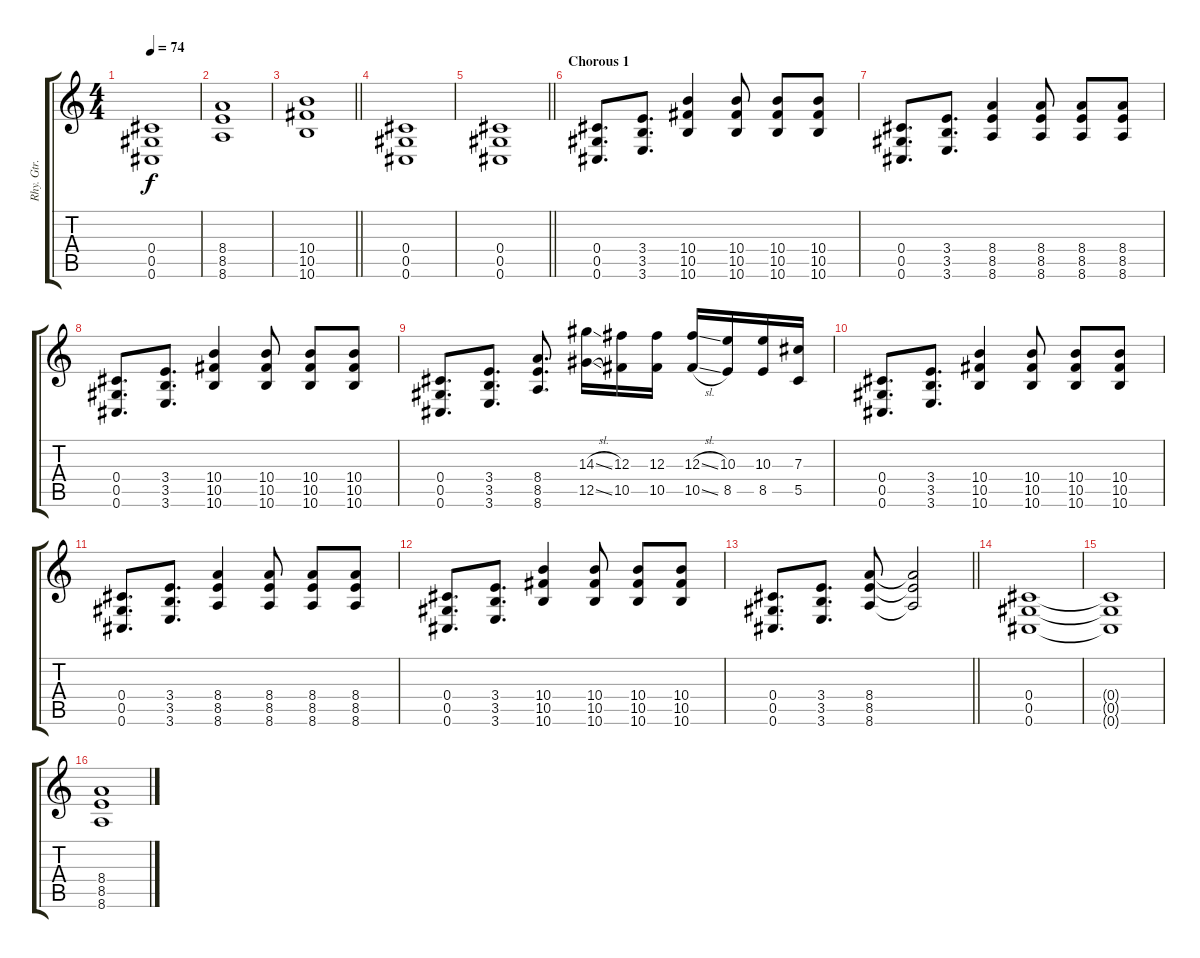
\track ("Rhy. Gtr. 1" "Rhy. Gtr. ") {instrument distortionguitar}
\staff {score tabs}
\tuning (Eb4 Bb3 Gb3 Db3 Ab2 Db2) {hide}
\ts (4 4)
\tempo 74
\clef g2
\ks c
(0.4{t} 0.5{t} 0.6{t}).1{dy f} |
(8.4 8.5 8.6).1 |
\barLineRight lightlight
(10.4 10.5 10.6).1 |
\section ("" "")
(0.4 0.5 0.6).1 |
\barLineRight lightlight
(0.4 0.5 0.6).1 |
\section ("" "Chorous 1")
(0.4 0.5 0.6).8{d} (3.4 3.5 3.6).8{d} (10.4 10.5 10.6).4 (10.4 10.5 10.6).8 (10.4 10.5 10.6).8 (10.4 10.5 10.6).8 |
(0.4 0.5 0.6).8{d} (3.4 3.5 3.6).8{d} (8.4 8.5 8.6).4 (8.4 8.5 8.6).8 (8.4 8.5 8.6).8 (8.4 8.5 8.6).8 |
(0.4 0.5 0.6).8{d} (3.4 3.5 3.6).8{d} (10.4 10.5 10.6).4 (10.4 10.5 10.6).8 (10.4 10.5 10.6).8 (10.4 10.5 10.6).8 |
(0.4 0.5 0.6).8{d} (3.4 3.5 3.6).8{d} (8.4 8.5 8.6).8{d} (14.3{sl} 12.5{sl}).16 (12.3 10.5).16 (12.3 10.5).16 (12.3{sl} 10.5{sl}).16 (10.3 8.5).16 (10.3 8.5).16 (7.3 5.5).16 |
(0.4 0.5 0.6).8{d} (3.4 3.5 3.6).8{d} (10.4 10.5 10.6).4 (10.4 10.5 10.6).8 (10.4 10.5 10.6).8 (10.4 10.5 10.6).8 |
(0.4 0.5 0.6).8{d} (3.4 3.5 3.6).8{d} (8.4 8.5 8.6).4 (8.4 8.5 8.6).8 (8.4 8.5 8.6).8 (8.4 8.5 8.6).8 |
(0.4 0.5 0.6).8{d} (3.4 3.5 3.6).8{d} (10.4 10.5 10.6).4 (10.4 10.5 10.6).8 (10.4 10.5 10.6).8 (10.4 10.5 10.6).8 |
\barLineRight lightlight
(0.4 0.5 0.6).8{d} (3.4 3.5 3.6).8{d} (8.4 8.5 8.6).8 (8.4{t} 8.5{t} 8.6{t}).2 |
\section ("" "")
(0.4 0.5 0.6).1 |
(0.4{t} 0.5{t} 0.6{t}).1 |
(8.4 8.5 8.6).1
